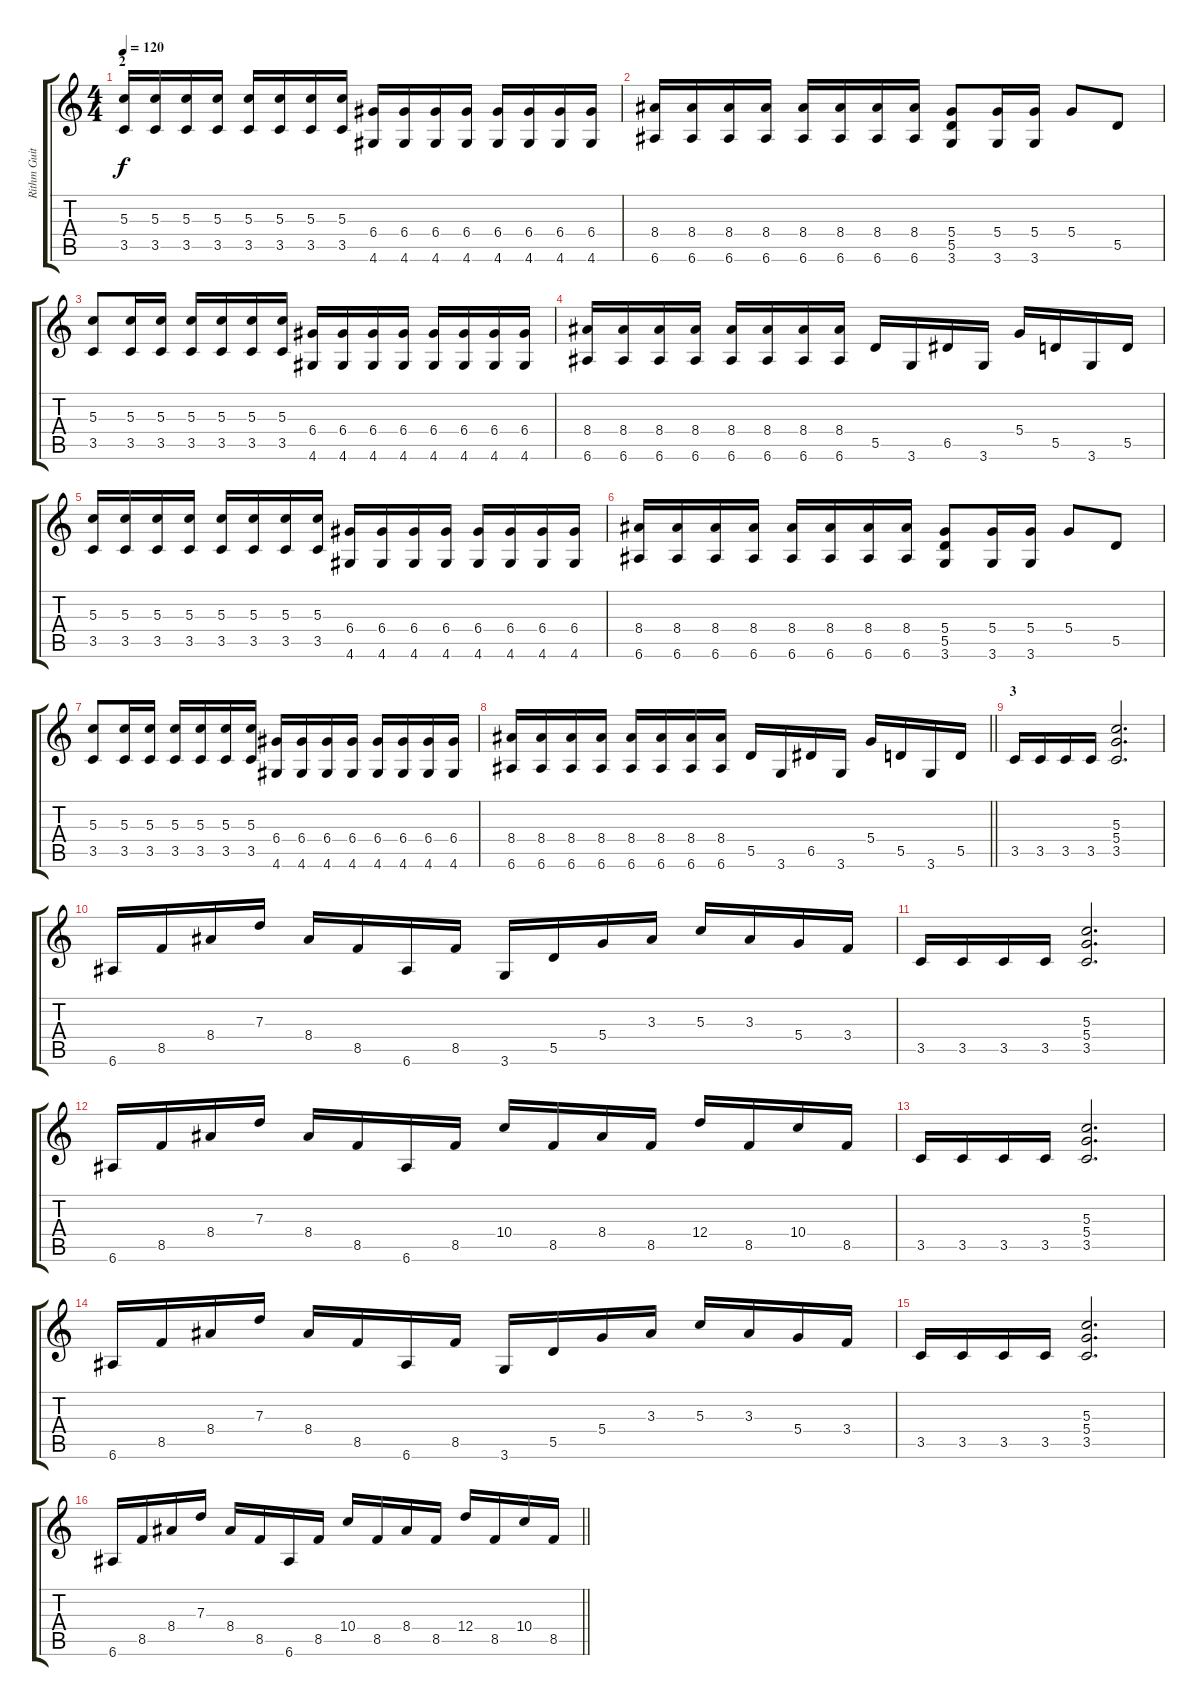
\track ("Rithm Guitar" "Rithm Guit") {instrument acousticguitarsteel}
\staff {score tabs}
\tuning (E4 B3 G3 D3 A2 E2) {hide}
\ts (4 4)
\section ("" "2")
\tempo 120
\clef g2
\ks aminor
(5.3 3.5).16{dy f instrument distortionguitar} (5.3 3.5).16 (5.3 3.5).16 (5.3 3.5).16 (5.3 3.5).16 (5.3 3.5).16 (5.3 3.5).16 (5.3 3.5).16 (6.4 4.6).16 (6.4 4.6).16 (6.4 4.6).16 (6.4 4.6).16 (6.4 4.6).16 (6.4 4.6).16 (6.4 4.6).16 (6.4 4.6).16 |
(8.4 6.6).16 (8.4 6.6).16 (8.4 6.6).16 (8.4 6.6).16 (8.4 6.6).16 (8.4 6.6).16 (8.4 6.6).16 (8.4 6.6).16 (5.4 5.5 3.6).8 (5.4 3.6).16 (5.4 3.6).16 5.4.8 5.5.8 |
(5.3 3.5).8 (5.3 3.5).16 (5.3 3.5).16 (5.3 3.5).16 (5.3 3.5).16 (5.3 3.5).16 (5.3 3.5).16 (6.4 4.6).16 (6.4 4.6).16 (6.4 4.6).16 (6.4 4.6).16 (6.4 4.6).16 (6.4 4.6).16 (6.4 4.6).16 (6.4 4.6).16 |
(8.4 6.6).16 (8.4 6.6).16 (8.4 6.6).16 (8.4 6.6).16 (8.4 6.6).16 (8.4 6.6).16 (8.4 6.6).16 (8.4 6.6).16 5.5.16 3.6.16 6.5.16 3.6.16 5.4.16 5.5.16 3.6.16 5.5.16 |
(5.3 3.5).16 (5.3 3.5).16 (5.3 3.5).16 (5.3 3.5).16 (5.3 3.5).16 (5.3 3.5).16 (5.3 3.5).16 (5.3 3.5).16 (6.4 4.6).16 (6.4 4.6).16 (6.4 4.6).16 (6.4 4.6).16 (6.4 4.6).16 (6.4 4.6).16 (6.4 4.6).16 (6.4 4.6).16 |
(8.4 6.6).16 (8.4 6.6).16 (8.4 6.6).16 (8.4 6.6).16 (8.4 6.6).16 (8.4 6.6).16 (8.4 6.6).16 (8.4 6.6).16 (5.4 5.5 3.6).8 (5.4 3.6).16 (5.4 3.6).16 5.4.8 5.5.8 |
(5.3 3.5).8 (5.3 3.5).16 (5.3 3.5).16 (5.3 3.5).16 (5.3 3.5).16 (5.3 3.5).16 (5.3 3.5).16 (6.4 4.6).16 (6.4 4.6).16 (6.4 4.6).16 (6.4 4.6).16 (6.4 4.6).16 (6.4 4.6).16 (6.4 4.6).16 (6.4 4.6).16 |
\barLineRight lightlight
(8.4 6.6).16 (8.4 6.6).16 (8.4 6.6).16 (8.4 6.6).16 (8.4 6.6).16 (8.4 6.6).16 (8.4 6.6).16 (8.4 6.6).16 5.5.16 3.6.16 6.5.16 3.6.16 5.4.16 5.5.16 3.6.16 5.5.16 |
\section ("" "3")
3.5.16 3.5.16 3.5.16 3.5.16 (5.3 5.4 3.5).2{d} |
6.6.16 8.5.16 8.4.16 7.3.16 8.4.16 8.5.16 6.6.16 8.5.16 3.6.16 5.5.16 5.4.16 3.3.16 5.3.16 3.3.16 5.4.16 3.4.16 |
3.5.16 3.5.16 3.5.16 3.5.16 (5.3 5.4 3.5).2{d} |
6.6.16 8.5.16 8.4.16 7.3.16 8.4.16 8.5.16 6.6.16 8.5.16 10.4.16 8.5.16 8.4.16 8.5.16 12.4.16 8.5.16 10.4.16 8.5.16 |
3.5.16 3.5.16 3.5.16 3.5.16 (5.3 5.4 3.5).2{d} |
6.6.16 8.5.16 8.4.16 7.3.16 8.4.16 8.5.16 6.6.16 8.5.16 3.6.16 5.5.16 5.4.16 3.3.16 5.3.16 3.3.16 5.4.16 3.4.16 |
3.5.16 3.5.16 3.5.16 3.5.16 (5.3 5.4 3.5).2{d} |
\barLineRight lightlight
6.6.16 8.5.16 8.4.16 7.3.16 8.4.16 8.5.16 6.6.16 8.5.16 10.4.16 8.5.16 8.4.16 8.5.16 12.4.16 8.5.16 10.4.16 8.5.16
